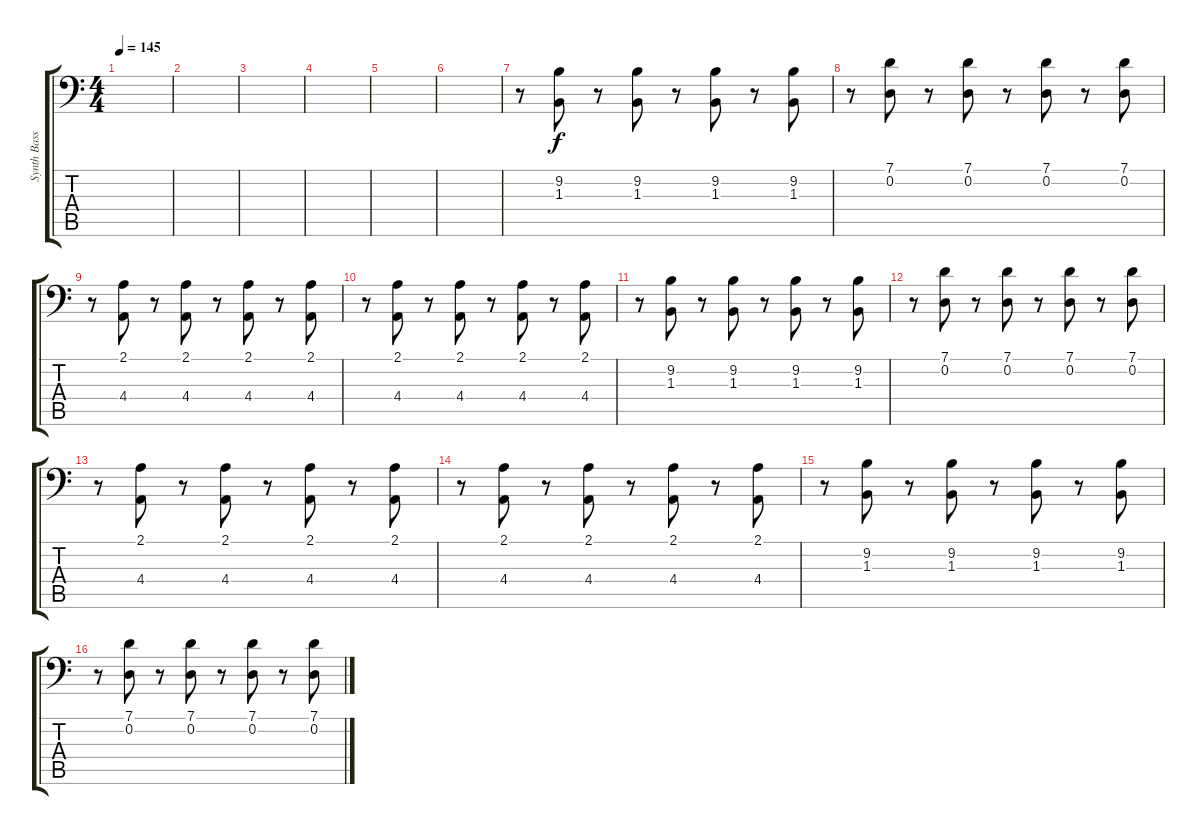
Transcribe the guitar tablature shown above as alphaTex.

\track ("Synth Bass" "Synth Bass") {instrument synthbass1}
\staff {score tabs}
\tuning (G2 D2 Bb1 F1 C1 G0) {hide}
\ts (4 4)
\tempo 145
\clef f4
\ks c
|
|
|
|
|
|
r.8{volume 16 instrument synthbass1} (9.2 1.3).8 r.8 (9.2 1.3).8 r.8 (9.2 1.3).8 r.8 (9.2 1.3).8 |
r.8 (7.1 0.2).8 r.8 (7.1 0.2).8 r.8 (7.1 0.2).8 r.8 (7.1 0.2).8 |
r.8 (2.1 4.4).8 r.8 (2.1 4.4).8 r.8 (2.1 4.4).8 r.8 (2.1 4.4).8 |
r.8 (2.1 4.4).8 r.8 (2.1 4.4).8 r.8 (2.1 4.4).8 r.8 (2.1 4.4).8 |
r.8 (9.2 1.3).8 r.8 (9.2 1.3).8 r.8 (9.2 1.3).8 r.8 (9.2 1.3).8 |
r.8 (7.1 0.2).8 r.8 (7.1 0.2).8 r.8 (7.1 0.2).8 r.8 (7.1 0.2).8 |
r.8 (2.1 4.4).8 r.8 (2.1 4.4).8 r.8 (2.1 4.4).8 r.8 (2.1 4.4).8 |
r.8 (2.1 4.4).8 r.8 (2.1 4.4).8 r.8 (2.1 4.4).8 r.8 (2.1 4.4).8 |
r.8{volume 16} (9.2 1.3).8 r.8 (9.2 1.3).8 r.8 (9.2 1.3).8 r.8 (9.2 1.3).8 |
r.8 (7.1 0.2).8 r.8 (7.1 0.2).8 r.8 (7.1 0.2).8 r.8 (7.1 0.2).8
